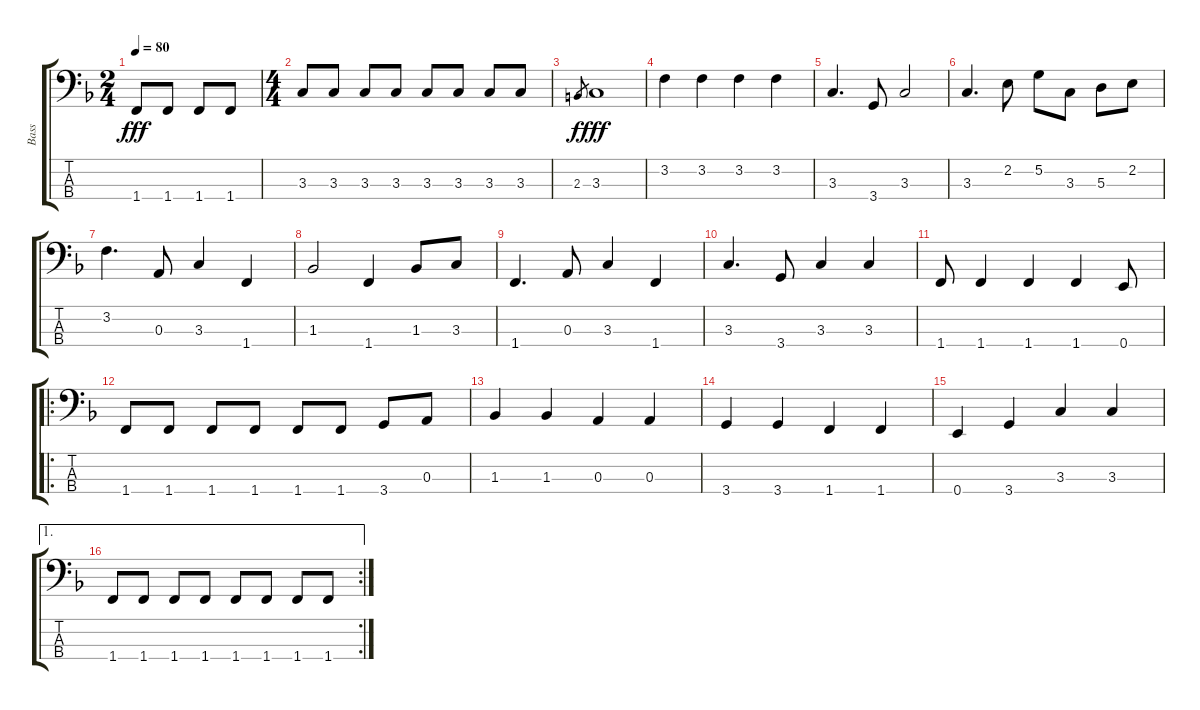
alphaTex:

\track ("Bass" "Bass") {instrument electricbassfinger}
\staff {score tabs}
\tuning (G2 D2 A1 E1) {hide}
\ts (2 4)
\tempo 80
\clef f4
\ks f
1.4.8{dy fff} 1.4.8 1.4.8 1.4.8 |
\ts (4 4)
3.3.8 3.3.8 3.3.8 3.3.8 3.3.8 3.3.8 3.3.8 3.3.8 |
2.3.8{gr dy f} 3.3.1{dy fff} |
3.2.4 3.2.4 3.2.4 3.2.4 |
3.3.4{d} 3.4.8 3.3.2 |
3.3.4{d} 2.2.8 5.2.8 3.3.8 5.3.8 2.2.8 |
3.2.4{d} 0.3.8 3.3.4 1.4.4 |
1.3.2 1.4.4 1.3.8 3.3.8 |
1.4.4{d} 0.3.8 3.3.4 1.4.4 |
3.3.4{d} 3.4.8 3.3.4 3.3.4 |
1.4.8 1.4.4 1.4.4 1.4.4 0.4.8 |
\ro
1.4.8 1.4.8 1.4.8 1.4.8 1.4.8 1.4.8 3.4.8 0.3.8 |
1.3.4 1.3.4 0.3.4 0.3.4 |
3.4.4 3.4.4 1.4.4 1.4.4 |
0.4.4 3.4.4 3.3.4 3.3.4 |
\ae 1
\rc 2
1.4.8 1.4.8 1.4.8 1.4.8 1.4.8 1.4.8 1.4.8 1.4.8
